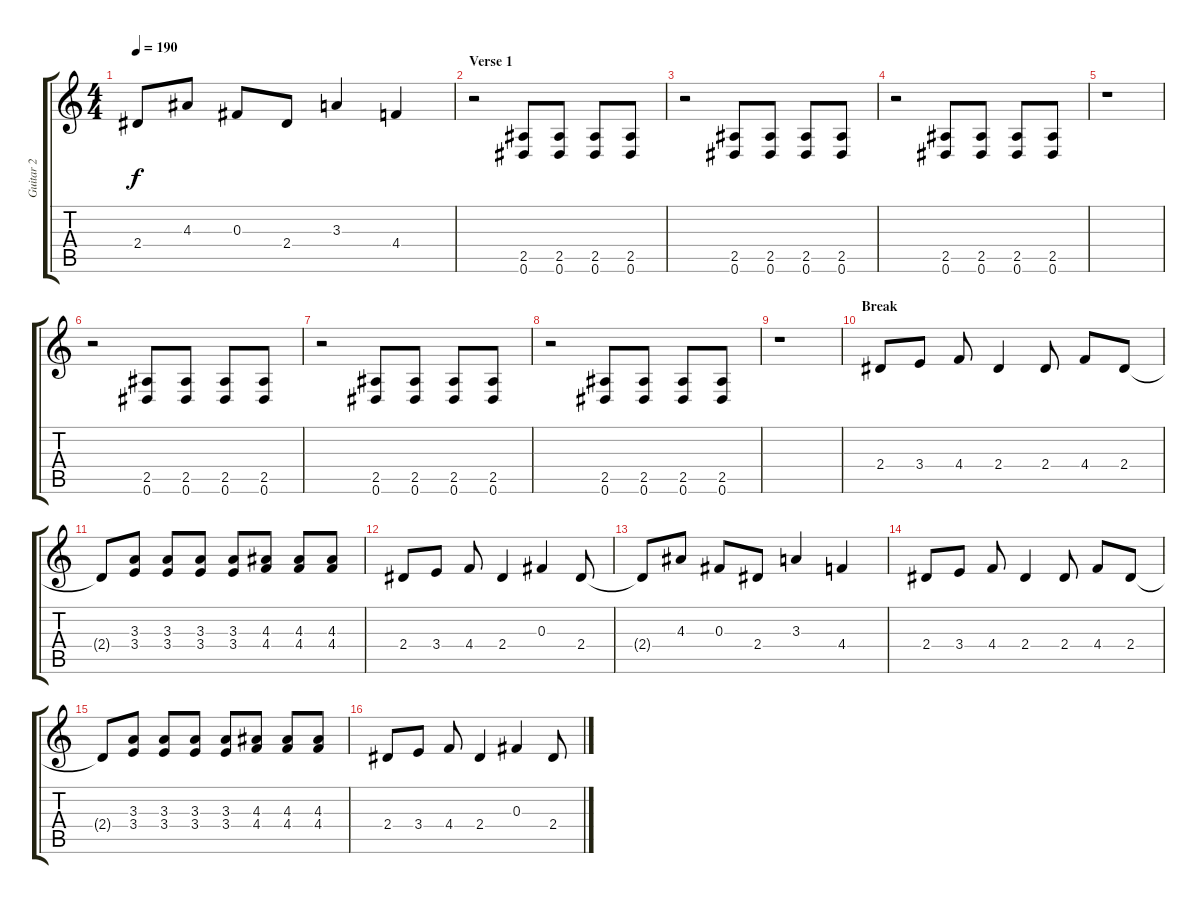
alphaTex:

\track ("Guitar 2" "Guitar 2") {instrument overdrivenguitar}
\staff {score tabs}
\tuning (Eb4 Bb3 Gb3 Db3 Ab2 Eb2) {hide}
\ts (4 4)
\tempo 190
\clef g2
\ks c
2.4{t}.8{dy f} 4.3.8 0.3.8 2.4.8 3.3.4 4.4.4 |
\section ("" "Verse 1")
r.2 (2.5 0.6).8 (2.5 0.6).8 (2.5 0.6).8 (2.5 0.6).8 |
r.2 (2.5 0.6).8 (2.5 0.6).8 (2.5 0.6).8 (2.5 0.6).8 |
r.2 (2.5 0.6).8 (2.5 0.6).8 (2.5 0.6).8 (2.5 0.6).8 |
r.1 |
r.2 (2.5 0.6).8 (2.5 0.6).8 (2.5 0.6).8 (2.5 0.6).8 |
r.2 (2.5 0.6).8 (2.5 0.6).8 (2.5 0.6).8 (2.5 0.6).8 |
r.2 (2.5 0.6).8 (2.5 0.6).8 (2.5 0.6).8 (2.5 0.6).8 |
r.1 |
\section ("" "Break")
2.4.8 3.4.8 4.4.8 2.4.4 2.4.8 4.4.8 2.4.8 |
2.4{t}.8 (3.3 3.4).8 (3.3 3.4).8 (3.3 3.4).8 (3.3 3.4).8 (4.3 4.4).8 (4.3 4.4).8 (4.3 4.4).8 |
2.4.8 3.4.8 4.4.8 2.4.4 0.3.4 2.4.8 |
2.4{t}.8 4.3.8 0.3.8 2.4.8 3.3.4 4.4.4 |
2.4.8 3.4.8 4.4.8 2.4.4 2.4.8 4.4.8 2.4.8 |
2.4{t}.8 (3.3 3.4).8 (3.3 3.4).8 (3.3 3.4).8 (3.3 3.4).8 (4.3 4.4).8 (4.3 4.4).8 (4.3 4.4).8 |
2.4.8 3.4.8 4.4.8 2.4.4 0.3.4 2.4.8
